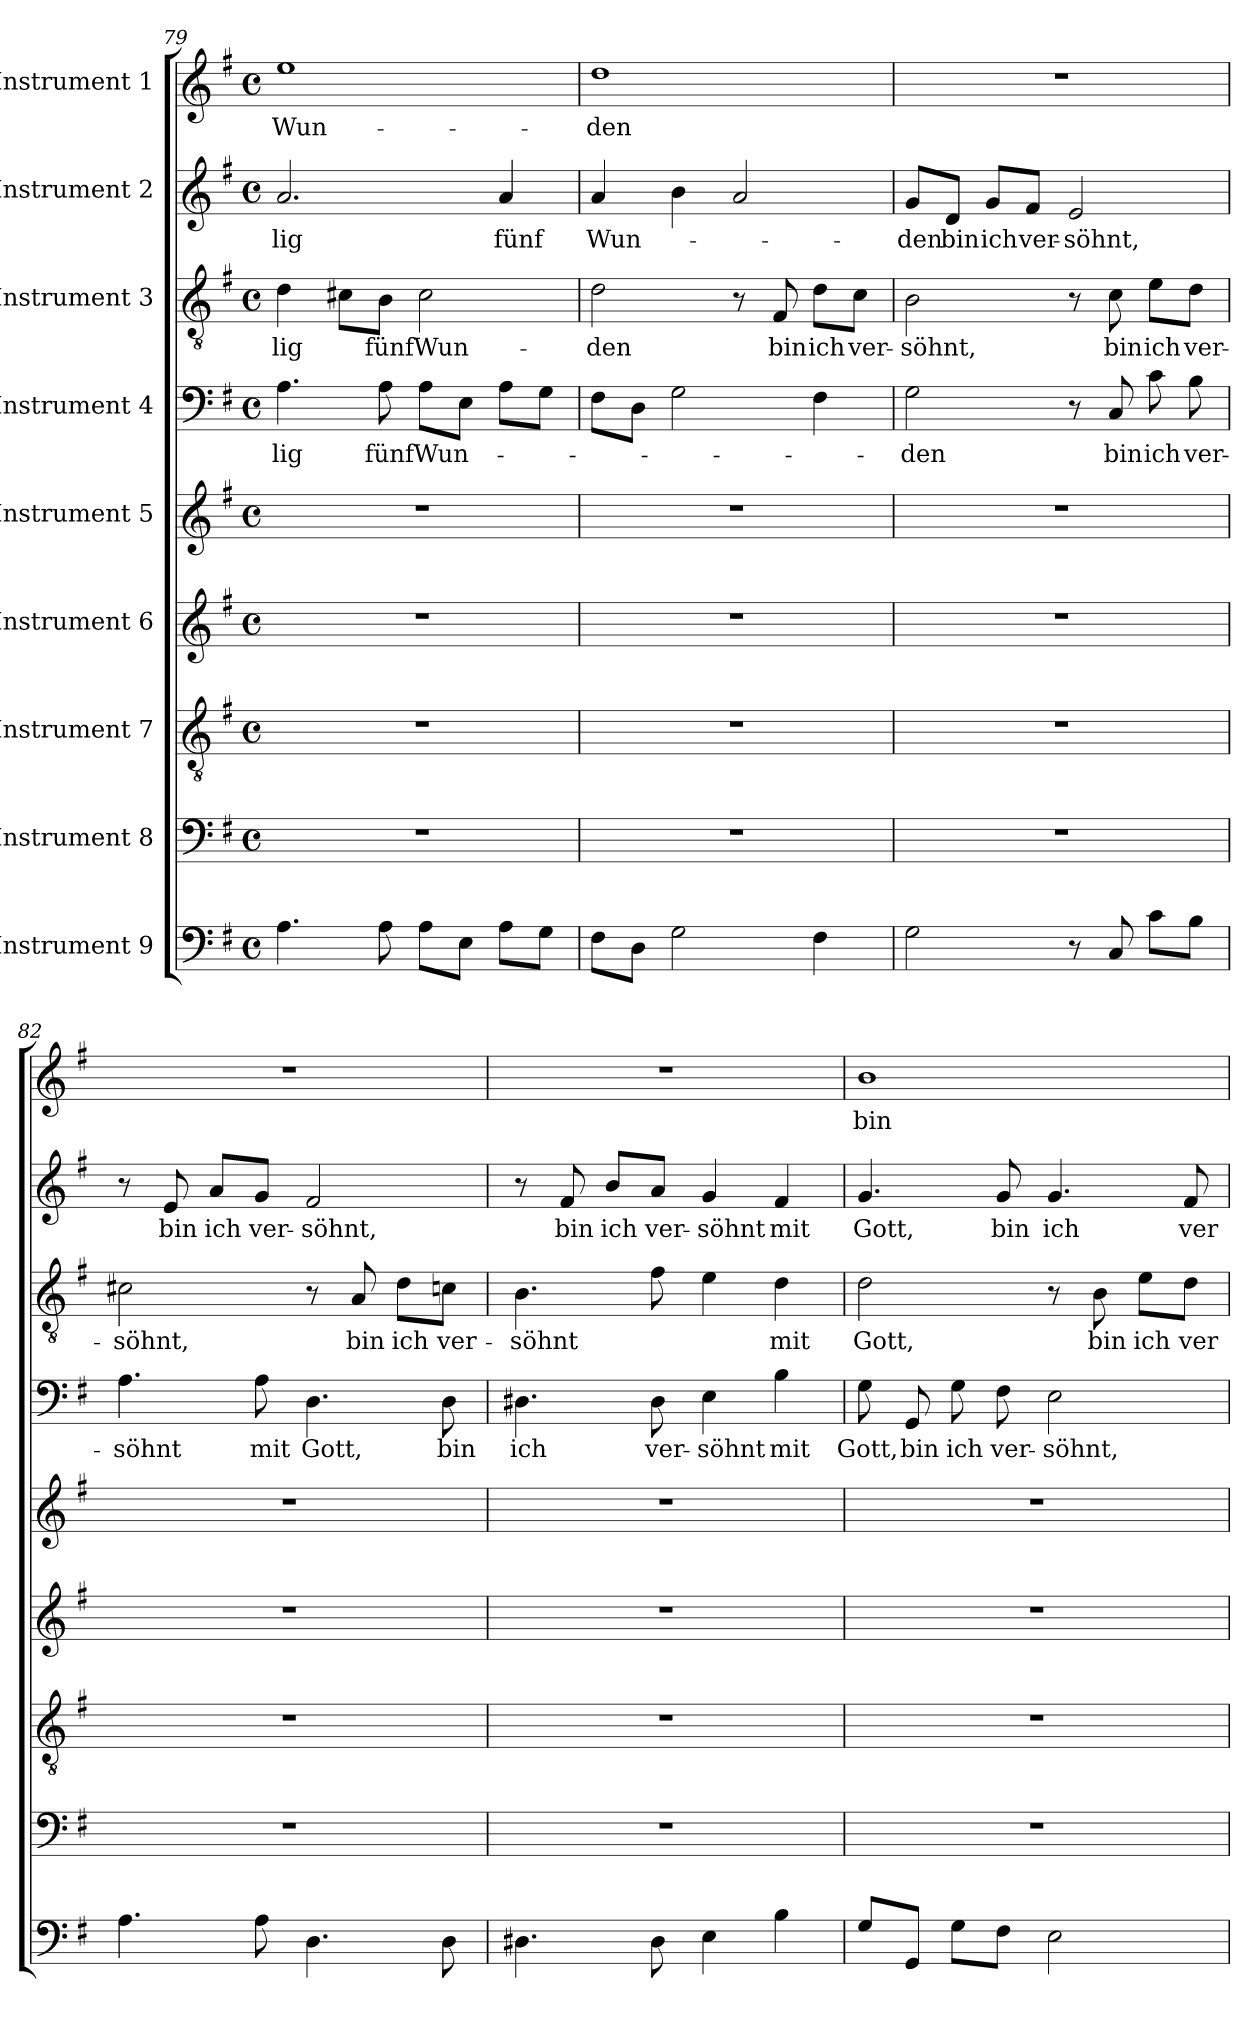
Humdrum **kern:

**kern	**kern	**kern	**kern	**kern	**kern	**text	**kern	**text	**kern	**text	**kern	**text
*part9	*part8	*part7	*part6	*part5	*part4	*part4	*part3	*part3	*part2	*part2	*part1	*part1
*staff9	*staff8	*staff7	*staff6	*staff5	*staff4	*staff4	*staff3	*staff3	*staff2	*staff2	*staff1	*staff1
*I"Instrument 9	*I"Instrument 8	*I"Instrument 7	*I"Instrument 6	*I"Instrument 5	*I"Instrument 4	*	*I"Instrument 3	*	*I"Instrument 2	*	*I"Instrument 1	*
!!LO:PB:g=z
*clefF4	*clefF4	*clefGv2	*clefG2	*clefG2	*clefF4	*	*clefGv2	*	*clefG2	*	*clefG2	*
*k[f#]	*k[f#]	*k[f#]	*k[f#]	*k[f#]	*k[f#]	*	*k[f#]	*	*k[f#]	*	*k[f#]	*
*G:	*G:	*G:	*G:	*G:	*G:	*	*G:	*	*G:	*	*G:	*
*M4/4	*M4/4	*M4/4	*M4/4	*M4/4	*M4/4	*	*M4/4	*	*M4/4	*	*M4/4	*
*met(c)	*met(c)	*met(c)	*met(c)	*met(c)	*met(c)	*	*met(c)	*	*met(c)	*	*met(c)	*
=79	=79	=79	=79	=79	=79	=79	=79	=79	=79	=79	=79	=79
!	!	!	!	!	!	!LO:LY:b:cj	!	!LO:LY:b:cj	!	!LO:LY:b:cj	!	!LO:LY:b:cj
4.A\	1r	1r	1r	1r	4.A\	-lig	4d\	-lig	2.a/	-lig	1ee	Wun-
.	.	.	.	.	.	.	8c#X\L	.	.	.	.	.
!	!	!	!	!	!	!LO:LY:b:cj	!	!LO:LY:b:cj	!	!	!	!
8A\	.	.	.	.	8A\	fünf	8B\J	fünf	.	.	.	.
!	!	!	!	!	!	!LO:LY:b	!	!LO:LY:b:cj	!	!	!	!
8A\L	.	.	.	.	8A\L	Wun-	2c#\	Wun-	.	.	.	.
8E\J	.	.	.	.	8E\J	.	.	.	.	.	.	.
!	!	!	!	!	!	!	!	!	!	!LO:LY:b:cj	!	!
8A\L	.	.	.	.	8A\L	.	.	.	4a/	fünf	.	.
8G\J	.	.	.	.	8G\J	.	.	.	.	.	.	.
=80	=80	=80	=80	=80	=80	=80	=80	=80	=80	=80	=80	=80
!	!	!	!	!	!	!	!	!LO:LY:b:cj	!	!LO:LY:b:cj	!	!LO:LY:b:cj
8F#\L	1r	1r	1r	1r	8F#\L	.	2d\	-den	4a/	Wun-	1dd	-den
8D\J	.	.	.	.	8D\J	.	.	.	.	.	.	.
2G\	.	.	.	.	2G\	.	.	.	4b\	.	.	.
.	.	.	.	.	.	.	8r	.	2a/	.	.	.
!	!	!	!	!	!	!	!	!LO:LY:b:cj	!	!	!	!
.	.	.	.	.	.	.	8F#/	bin	.	.	.	.
!	!	!	!	!	!	!	!	!LO:LY:b:cj	!	!	!	!
4F#\	.	.	.	.	4F#\	.	8d\L	ich	.	.	.	.
!	!	!	!	!	!	!	!	!LO:LY:b	!	!	!	!
.	.	.	.	.	.	.	8c\J	ver-	.	.	.	.
=81	=81	=81	=81	=81	=81	=81	=81	=81	=81	=81	=81	=81
!	!	!	!	!	!	!LO:LY:b:cj	!	!LO:LY:b:cj	!	!LO:LY:b:cj	!	!
2G\	1r	1r	1r	1r	2G\	-den	2B\	-söhnt,	8g/L	-den	1r	.
!	!	!	!	!	!	!	!	!	!	!LO:LY:b:cj	!	!
.	.	.	.	.	.	.	.	.	8d/J	bin	.	.
!	!	!	!	!	!	!	!	!	!	!LO:LY:b:cj	!	!
.	.	.	.	.	.	.	.	.	8g/L	ich	.	.
!	!	!	!	!	!	!	!	!	!	!LO:LY:b	!	!
.	.	.	.	.	.	.	.	.	8f#/J	ver-	.	.
!	!	!	!	!	!	!	!	!	!	!LO:LY:b:cj	!	!
8r	.	.	.	.	8r	.	8r	.	2e/	-söhnt,	.	.
!	!	!	!	!	!	!LO:LY:b:cj	!	!LO:LY:b:cj	!	!	!	!
8C/	.	.	.	.	8C/	bin	8c\	bin	.	.	.	.
!	!	!	!	!	!	!LO:LY:b:cj	!	!LO:LY:b:cj	!	!	!	!
8c\L	.	.	.	.	8c\	ich	8e\L	ich	.	.	.	.
!	!	!	!	!	!	!LO:LY:b:cj	!	!LO:LY:b:cj	!	!	!	!
8B\J	.	.	.	.	8B\	ver-	8d\J	ver-	.	.	.	.
=82	=82	=82	=82	=82	=82	=82	=82	=82	=82	=82	=82	=82
!	!	!	!	!	!	!LO:LY:b:cj	!	!LO:LY:b:cj	!	!	!	!
4.A\	1r	1r	1r	1r	4.A\	-söhnt	2c#X\	-söhnt,	8r	.	1r	.
!	!	!	!	!	!	!	!	!	!	!LO:LY:b:cj	!	!
.	.	.	.	.	.	.	.	.	8e/	bin	.	.
!	!	!	!	!	!	!	!	!	!	!LO:LY:b:cj	!	!
.	.	.	.	.	.	.	.	.	8a/L	ich	.	.
!	!	!	!	!	!	!LO:LY:b:cj	!	!	!	!LO:LY:b	!	!
8A\	.	.	.	.	8A\	mit	.	.	8g/J	ver-	.	.
!	!	!	!	!	!	!LO:LY:b:cj	!	!	!	!LO:LY:b:cj	!	!
4.D\	.	.	.	.	4.D\	Gott,	8r	.	2f#/	-söhnt,	.	.
!	!	!	!	!	!	!	!	!LO:LY:b:cj	!	!	!	!
.	.	.	.	.	.	.	8A/	bin	.	.	.	.
!	!	!	!	!	!	!	!	!LO:LY:b:cj	!	!	!	!
.	.	.	.	.	.	.	8d\L	ich	.	.	.	.
!	!	!	!	!	!	!LO:LY:b:cj	!	!LO:LY:b:cj	!	!	!	!
8D\	.	.	.	.	8D\	bin	8cn\J	ver-	.	.	.	.
!!LO:LB:g=z
=83	=83	=83	=83	=83	=83	=83	=83	=83	=83	=83	=83	=83
!	!	!	!	!	!	!LO:LY:b:cj	!	!LO:LY:b:cj	!	!	!	!
4.D#X\	1r	1r	1r	1r	4.D#X\	ich	4.B\	-söhnt	8r	.	1r	.
!	!	!	!	!	!	!	!	!	!	!LO:LY:b:cj	!	!
.	.	.	.	.	.	.	.	.	8f#/	bin	.	.
!	!	!	!	!	!	!	!	!	!	!LO:LY:b:cj	!	!
.	.	.	.	.	.	.	.	.	8b/L	ich	.	.
!	!	!	!	!	!	!LO:LY:b	!	!	!	!LO:LY:b	!	!
8D#\	.	.	.	.	8D#\	ver-	8f#\	.	8a/J	ver-	.	.
!	!	!	!	!	!	!LO:LY:b:cj	!	!	!	!LO:LY:b:cj	!	!
4E\	.	.	.	.	4E\	-söhnt	4e\	.	4g/	-söhnt	.	.
!	!	!	!	!	!	!LO:LY:b:cj	!	!LO:LY:b:cj	!	!LO:LY:b:cj	!	!
4B\	.	.	.	.	4B\	mit	4d\	mit	4f#/	mit	.	.
=84	=84	=84	=84	=84	=84	=84	=84	=84	=84	=84	=84	=84
!	!	!	!	!	!	!LO:LY:b:cj	!	!LO:LY:b:cj	!	!LO:LY:b:cj	!	!LO:LY:b:cj
8G/L	1r	1r	1r	1r	8G\	Gott,	2d\	Gott,	4.g/	Gott,	1b	bin
!	!	!	!	!	!	!LO:LY:b:cj	!	!	!	!	!	!
8GG/J	.	.	.	.	8GG/	bin	.	.	.	.	.	.
!	!	!	!	!	!	!LO:LY:b:cj	!	!	!	!	!	!
8G\L	.	.	.	.	8G\	ich	.	.	.	.	.	.
!	!	!	!	!	!	!LO:LY:b	!	!	!	!LO:LY:b:cj	!	!
8F#\J	.	.	.	.	8F#\	ver-	.	.	8g/	bin	.	.
!	!	!	!	!	!	!LO:LY:b:cj	!	!	!	!LO:LY:b:cj	!	!
2E\	.	.	.	.	2E\	-söhnt,	8r	.	4.g/	ich	.	.
!	!	!	!	!	!	!	!	!LO:LY:b:cj	!	!	!	!
.	.	.	.	.	.	.	8B\	bin	.	.	.	.
!	!	!	!	!	!	!	!	!LO:LY:b:cj	!	!	!	!
.	.	.	.	.	.	.	8e\L	ich	.	.	.	.
!	!	!	!	!	!	!	!	!LO:LY:b	!	!LO:LY:b	!	!
.	.	.	.	.	.	.	8d\J	ver-	8f#/	ver-	.	.
=	=	=	=	=	=	=	=	=	=	=	=	=
*-	*-	*-	*-	*-	*-	*-	*-	*-	*-	*-	*-	*-
